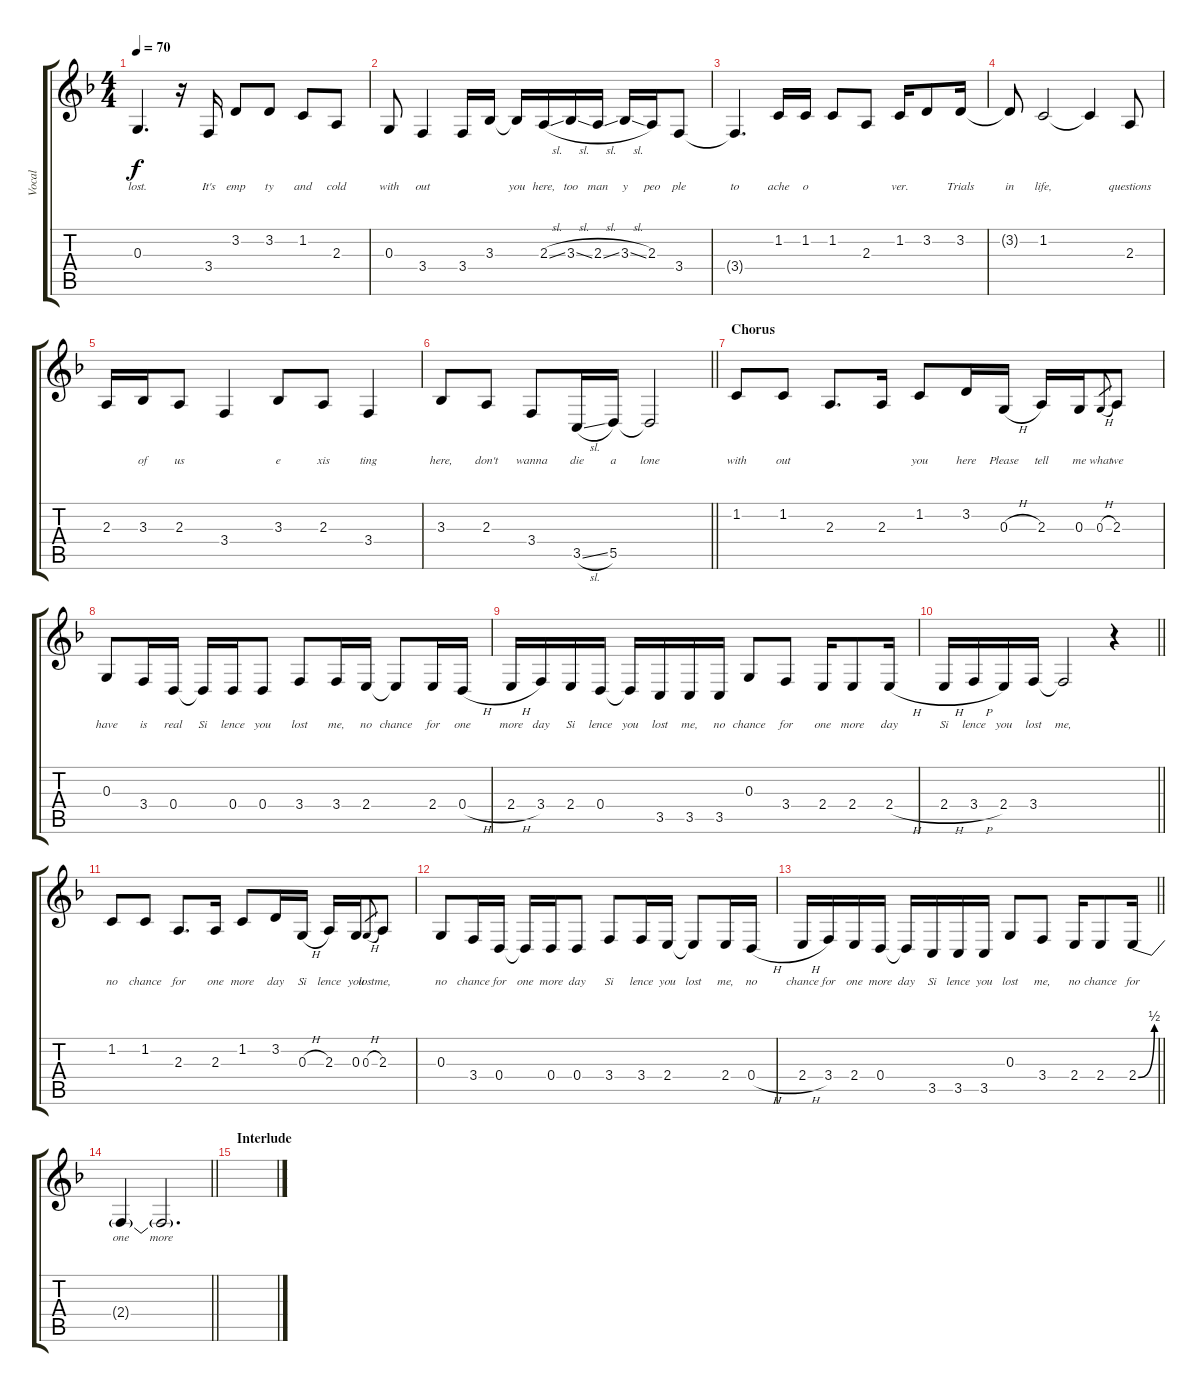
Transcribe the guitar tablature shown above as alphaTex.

\track ("Vocal" "Vocal") {instrument sopranosax}
\staff {score tabs}
\tuning (E4 B3 G3 D3 A2 E2) {hide}
\ts (4 4)
\tempo 70
\clef g2
\ks f
0.3{t}.4{d lyrics (0 "lost.") lyrics (1 "") lyrics (2 "") lyrics (3 "") lyrics (4 "") dy f} r.16 3.4.16{lyrics (0 "It's") lyrics (1 "") lyrics (2 "") lyrics (3 "") lyrics (4 "")} 3.2.8{lyrics (0 "emp") lyrics (1 "") lyrics (2 "") lyrics (3 "") lyrics (4 "")} 3.2.8{lyrics (0 "ty") lyrics (1 "") lyrics (2 "") lyrics (3 "") lyrics (4 "")} 1.2.8{lyrics (0 "and") lyrics (1 "") lyrics (2 "") lyrics (3 "") lyrics (4 "")} 2.3.8{lyrics (0 "cold") lyrics (1 "") lyrics (2 "") lyrics (3 "") lyrics (4 "")} |
0.3.8{lyrics (0 "with") lyrics (1 "") lyrics (2 "") lyrics (3 "") lyrics (4 "")} 3.4.4{lyrics (0 "out") lyrics (1 "") lyrics (2 "") lyrics (3 "") lyrics (4 "")} 3.4.16{lyrics (0 "") lyrics (1 "") lyrics (2 "") lyrics (3 "") lyrics (4 "")} 3.3.16{lyrics (0 "") lyrics (1 "") lyrics (2 "") lyrics (3 "") lyrics (4 "")} 3.3{t}.16{lyrics (0 "you") lyrics (1 "") lyrics (2 "") lyrics (3 "") lyrics (4 "")} 2.3{sl}.16{lyrics (0 "here,") lyrics (1 "") lyrics (2 "") lyrics (3 "") lyrics (4 "")} 3.3{sl}.16{lyrics (0 "too") lyrics (1 "") lyrics (2 "") lyrics (3 "") lyrics (4 "")} 2.3{sl}.16{lyrics (0 "man") lyrics (1 "") lyrics (2 "") lyrics (3 "") lyrics (4 "")} 3.3{sl}.16{lyrics (0 "y") lyrics (1 "") lyrics (2 "") lyrics (3 "") lyrics (4 "")} 2.3.16{lyrics (0 "peo") lyrics (1 "") lyrics (2 "") lyrics (3 "") lyrics (4 "")} 3.4.8{lyrics (0 "ple") lyrics (1 "") lyrics (2 "") lyrics (3 "") lyrics (4 "")} |
3.4{t}.4{d lyrics (0 "to") lyrics (1 "") lyrics (2 "") lyrics (3 "") lyrics (4 "")} 1.2.16{lyrics (0 "ache") lyrics (1 "") lyrics (2 "") lyrics (3 "") lyrics (4 "")} 1.2.16{lyrics (0 "o") lyrics (1 "") lyrics (2 "") lyrics (3 "") lyrics (4 "")} 1.2.8{lyrics (0 "") lyrics (1 "") lyrics (2 "") lyrics (3 "") lyrics (4 "")} 2.3.8{lyrics (0 "") lyrics (1 "") lyrics (2 "") lyrics (3 "") lyrics (4 "")} 1.2.16{lyrics (0 "ver.") lyrics (1 "") lyrics (2 "") lyrics (3 "") lyrics (4 "")} 3.2.8{lyrics (0 "") lyrics (1 "") lyrics (2 "") lyrics (3 "") lyrics (4 "")} 3.2.16{lyrics (0 "Trials") lyrics (1 "") lyrics (2 "") lyrics (3 "") lyrics (4 "")} |
3.2{t}.8{lyrics (0 "in") lyrics (1 "") lyrics (2 "") lyrics (3 "") lyrics (4 "")} 1.2.2{lyrics (0 "life,") lyrics (1 "") lyrics (2 "") lyrics (3 "") lyrics (4 "")} 1.2{t}.4{lyrics (0 "") lyrics (1 "") lyrics (2 "") lyrics (3 "") lyrics (4 "")} 2.3.8{lyrics (0 "questions") lyrics (1 "") lyrics (2 "") lyrics (3 "") lyrics (4 "")} |
2.3.16{lyrics (0 "") lyrics (1 "") lyrics (2 "") lyrics (3 "") lyrics (4 "")} 3.3.16{lyrics (0 "of") lyrics (1 "") lyrics (2 "") lyrics (3 "") lyrics (4 "")} 2.3.8{lyrics (0 "us") lyrics (1 "") lyrics (2 "") lyrics (3 "") lyrics (4 "")} 3.4.4{lyrics (0 "") lyrics (1 "") lyrics (2 "") lyrics (3 "") lyrics (4 "")} 3.3.8{lyrics (0 "e") lyrics (1 "") lyrics (2 "") lyrics (3 "") lyrics (4 "")} 2.3.8{lyrics (0 "xis") lyrics (1 "") lyrics (2 "") lyrics (3 "") lyrics (4 "")} 3.4.4{lyrics (0 "ting") lyrics (1 "") lyrics (2 "") lyrics (3 "") lyrics (4 "")} |
\barLineRight lightlight
3.3.8{lyrics (0 "here,") lyrics (1 "") lyrics (2 "") lyrics (3 "") lyrics (4 "")} 2.3.8{lyrics (0 "don't") lyrics (1 "") lyrics (2 "") lyrics (3 "") lyrics (4 "")} 3.4.8{lyrics (0 "wanna") lyrics (1 "") lyrics (2 "") lyrics (3 "") lyrics (4 "")} 3.5{sl}.16{lyrics (0 "die") lyrics (1 "") lyrics (2 "") lyrics (3 "") lyrics (4 "")} 5.5.16{lyrics (0 "a") lyrics (1 "") lyrics (2 "") lyrics (3 "") lyrics (4 "")} 5.5{t}.2{lyrics (0 "lone") lyrics (1 "") lyrics (2 "") lyrics (3 "") lyrics (4 "")} |
\section ("" "Chorus")
1.2.8{lyrics (0 "with") lyrics (1 "") lyrics (2 "") lyrics (3 "") lyrics (4 "")} 1.2.8{lyrics (0 "out") lyrics (1 "") lyrics (2 "") lyrics (3 "") lyrics (4 "")} 2.3.8{d lyrics (0 "") lyrics (1 "") lyrics (2 "") lyrics (3 "") lyrics (4 "")} 2.3.16{lyrics (0 "") lyrics (1 "") lyrics (2 "") lyrics (3 "") lyrics (4 "") beam split} 1.2.8{lyrics (0 "you") lyrics (1 "") lyrics (2 "") lyrics (3 "") lyrics (4 "") beam merge} 3.2.16{lyrics (0 "here") lyrics (1 "") lyrics (2 "") lyrics (3 "") lyrics (4 "")} 0.3{h}.16{lyrics (0 "Please") lyrics (1 "") lyrics (2 "") lyrics (3 "") lyrics (4 "") beam split} 2.3.16{lyrics (0 "tell") lyrics (1 "") lyrics (2 "") lyrics (3 "") lyrics (4 "") beam merge} 0.3.16{lyrics (0 "me") lyrics (1 "") lyrics (2 "") lyrics (3 "") lyrics (4 "")} 0.3{h}.8{lyrics (0 "what") lyrics (1 "") lyrics (2 "") lyrics (3 "") lyrics (4 "") gr} 2.3.8{lyrics (0 "we") lyrics (1 "") lyrics (2 "") lyrics (3 "") lyrics (4 "")} |
0.3.8{lyrics (0 "have") lyrics (1 "") lyrics (2 "") lyrics (3 "") lyrics (4 "")} 3.4.16{lyrics (0 "is") lyrics (1 "") lyrics (2 "") lyrics (3 "") lyrics (4 "")} 0.4.16{lyrics (0 "real") lyrics (1 "") lyrics (2 "") lyrics (3 "") lyrics (4 "")} 0.4{t}.16{lyrics (0 "Si") lyrics (1 "") lyrics (2 "") lyrics (3 "") lyrics (4 "")} 0.4.16{lyrics (0 "lence") lyrics (1 "") lyrics (2 "") lyrics (3 "") lyrics (4 "")} 0.4.8{lyrics (0 "you") lyrics (1 "") lyrics (2 "") lyrics (3 "") lyrics (4 "")} 3.4.8{lyrics (0 "lost") lyrics (1 "") lyrics (2 "") lyrics (3 "") lyrics (4 "")} 3.4.16{lyrics (0 "me,") lyrics (1 "") lyrics (2 "") lyrics (3 "") lyrics (4 "")} 2.4.16{lyrics (0 "no") lyrics (1 "") lyrics (2 "") lyrics (3 "") lyrics (4 "")} 2.4{t}.8{lyrics (0 "chance") lyrics (1 "") lyrics (2 "") lyrics (3 "") lyrics (4 "")} 2.4.16{lyrics (0 "for") lyrics (1 "") lyrics (2 "") lyrics (3 "") lyrics (4 "")} 0.4{h}.16{lyrics (0 "one") lyrics (1 "") lyrics (2 "") lyrics (3 "") lyrics (4 "")} |
2.4{h}.16{lyrics (0 "more") lyrics (1 "") lyrics (2 "") lyrics (3 "") lyrics (4 "")} 3.4.16{lyrics (0 "day") lyrics (1 "") lyrics (2 "") lyrics (3 "") lyrics (4 "")} 2.4.16{lyrics (0 "Si") lyrics (1 "") lyrics (2 "") lyrics (3 "") lyrics (4 "")} 0.4.16{lyrics (0 "lence") lyrics (1 "") lyrics (2 "") lyrics (3 "") lyrics (4 "")} 0.4{t}.16{lyrics (0 "you") lyrics (1 "") lyrics (2 "") lyrics (3 "") lyrics (4 "")} 3.5.16{lyrics (0 "lost") lyrics (1 "") lyrics (2 "") lyrics (3 "") lyrics (4 "")} 3.5.16{lyrics (0 "me,") lyrics (1 "") lyrics (2 "") lyrics (3 "") lyrics (4 "")} 3.5.16{lyrics (0 "no") lyrics (1 "") lyrics (2 "") lyrics (3 "") lyrics (4 "")} 0.3.8{lyrics (0 "chance") lyrics (1 "") lyrics (2 "") lyrics (3 "") lyrics (4 "")} 3.4.8{lyrics (0 "for") lyrics (1 "") lyrics (2 "") lyrics (3 "") lyrics (4 "")} 2.4.16{lyrics (0 "one") lyrics (1 "") lyrics (2 "") lyrics (3 "") lyrics (4 "")} 2.4.8{lyrics (0 "more") lyrics (1 "") lyrics (2 "") lyrics (3 "") lyrics (4 "")} 2.4{h}.16{lyrics (0 "day") lyrics (1 "") lyrics (2 "") lyrics (3 "") lyrics (4 "")} |
\barLineRight lightlight
2.4{h}.16{lyrics (0 "Si") lyrics (1 "") lyrics (2 "") lyrics (3 "") lyrics (4 "")} 3.4{h}.16{lyrics (0 "lence") lyrics (1 "") lyrics (2 "") lyrics (3 "") lyrics (4 "")} 2.4.16{lyrics (0 "you") lyrics (1 "") lyrics (2 "") lyrics (3 "") lyrics (4 "")} 3.4.16{lyrics (0 "lost") lyrics (1 "") lyrics (2 "") lyrics (3 "") lyrics (4 "")} 3.4{t}.2{lyrics (0 "me,") lyrics (1 "") lyrics (2 "") lyrics (3 "") lyrics (4 "")} r.4 |
1.2.8{lyrics (0 "no") lyrics (1 "") lyrics (2 "") lyrics (3 "") lyrics (4 "")} 1.2.8{lyrics (0 "chance") lyrics (1 "") lyrics (2 "") lyrics (3 "") lyrics (4 "")} 2.3.8{d lyrics (0 "for") lyrics (1 "") lyrics (2 "") lyrics (3 "") lyrics (4 "")} 2.3.16{lyrics (0 "one") lyrics (1 "") lyrics (2 "") lyrics (3 "") lyrics (4 "")} 1.2.8{lyrics (0 "more") lyrics (1 "") lyrics (2 "") lyrics (3 "") lyrics (4 "")} 3.2.16{lyrics (0 "day") lyrics (1 "") lyrics (2 "") lyrics (3 "") lyrics (4 "")} 0.3{h}.16{lyrics (0 "Si") lyrics (1 "") lyrics (2 "") lyrics (3 "") lyrics (4 "")} 2.3.16{lyrics (0 "lence") lyrics (1 "") lyrics (2 "") lyrics (3 "") lyrics (4 "")} 0.3.16{lyrics (0 "you") lyrics (1 "") lyrics (2 "") lyrics (3 "") lyrics (4 "")} 0.3{h}.8{lyrics (0 "lost") lyrics (1 "") lyrics (2 "") lyrics (3 "") lyrics (4 "") gr} 2.3.8{lyrics (0 "me,") lyrics (1 "") lyrics (2 "") lyrics (3 "") lyrics (4 "")} |
0.3.8{lyrics (0 "no") lyrics (1 "") lyrics (2 "") lyrics (3 "") lyrics (4 "")} 3.4.16{lyrics (0 "chance") lyrics (1 "") lyrics (2 "") lyrics (3 "") lyrics (4 "")} 0.4.16{lyrics (0 "for") lyrics (1 "") lyrics (2 "") lyrics (3 "") lyrics (4 "")} 0.4{t}.16{lyrics (0 "one") lyrics (1 "") lyrics (2 "") lyrics (3 "") lyrics (4 "")} 0.4.16{lyrics (0 "more") lyrics (1 "") lyrics (2 "") lyrics (3 "") lyrics (4 "")} 0.4.8{lyrics (0 "day") lyrics (1 "") lyrics (2 "") lyrics (3 "") lyrics (4 "")} 3.4.8{lyrics (0 "Si") lyrics (1 "") lyrics (2 "") lyrics (3 "") lyrics (4 "")} 3.4.16{lyrics (0 "lence") lyrics (1 "") lyrics (2 "") lyrics (3 "") lyrics (4 "")} 2.4.16{lyrics (0 "you") lyrics (1 "") lyrics (2 "") lyrics (3 "") lyrics (4 "")} 2.4{t}.8{lyrics (0 "lost") lyrics (1 "") lyrics (2 "") lyrics (3 "") lyrics (4 "")} 2.4.16{lyrics (0 "me,") lyrics (1 "") lyrics (2 "") lyrics (3 "") lyrics (4 "")} 0.4{h}.16{lyrics (0 "no") lyrics (1 "") lyrics (2 "") lyrics (3 "") lyrics (4 "")} |
\barLineRight lightlight
2.4{h}.16{lyrics (0 "chance") lyrics (1 "") lyrics (2 "") lyrics (3 "") lyrics (4 "")} 3.4.16{lyrics (0 "for") lyrics (1 "") lyrics (2 "") lyrics (3 "") lyrics (4 "")} 2.4.16{lyrics (0 "one") lyrics (1 "") lyrics (2 "") lyrics (3 "") lyrics (4 "")} 0.4.16{lyrics (0 "more") lyrics (1 "") lyrics (2 "") lyrics (3 "") lyrics (4 "")} 0.4{t}.16{lyrics (0 "day") lyrics (1 "") lyrics (2 "") lyrics (3 "") lyrics (4 "")} 3.5.16{lyrics (0 "Si") lyrics (1 "") lyrics (2 "") lyrics (3 "") lyrics (4 "")} 3.5.16{lyrics (0 "lence") lyrics (1 "") lyrics (2 "") lyrics (3 "") lyrics (4 "")} 3.5.16{lyrics (0 "you") lyrics (1 "") lyrics (2 "") lyrics (3 "") lyrics (4 "")} 0.3.8{lyrics (0 "lost") lyrics (1 "") lyrics (2 "") lyrics (3 "") lyrics (4 "")} 3.4.8{lyrics (0 "me,") lyrics (1 "") lyrics (2 "") lyrics (3 "") lyrics (4 "")} 2.4.16{lyrics (0 "no") lyrics (1 "") lyrics (2 "") lyrics (3 "") lyrics (4 "")} 2.4.8{lyrics (0 "chance") lyrics (1 "") lyrics (2 "") lyrics (3 "") lyrics (4 "")} 2.4{be (bend 0 0 60 2)}.16{lyrics (0 "for") lyrics (1 "") lyrics (2 "") lyrics (3 "") lyrics (4 "")} |
\barLineRight lightlight
2.4{t}.4{lyrics (0 "one") lyrics (1 "") lyrics (2 "") lyrics (3 "") lyrics (4 "")} 2.4{t}.2{d lyrics (0 "more") lyrics (1 "") lyrics (2 "") lyrics (3 "") lyrics (4 "")} |
\section ("" "Interlude")
